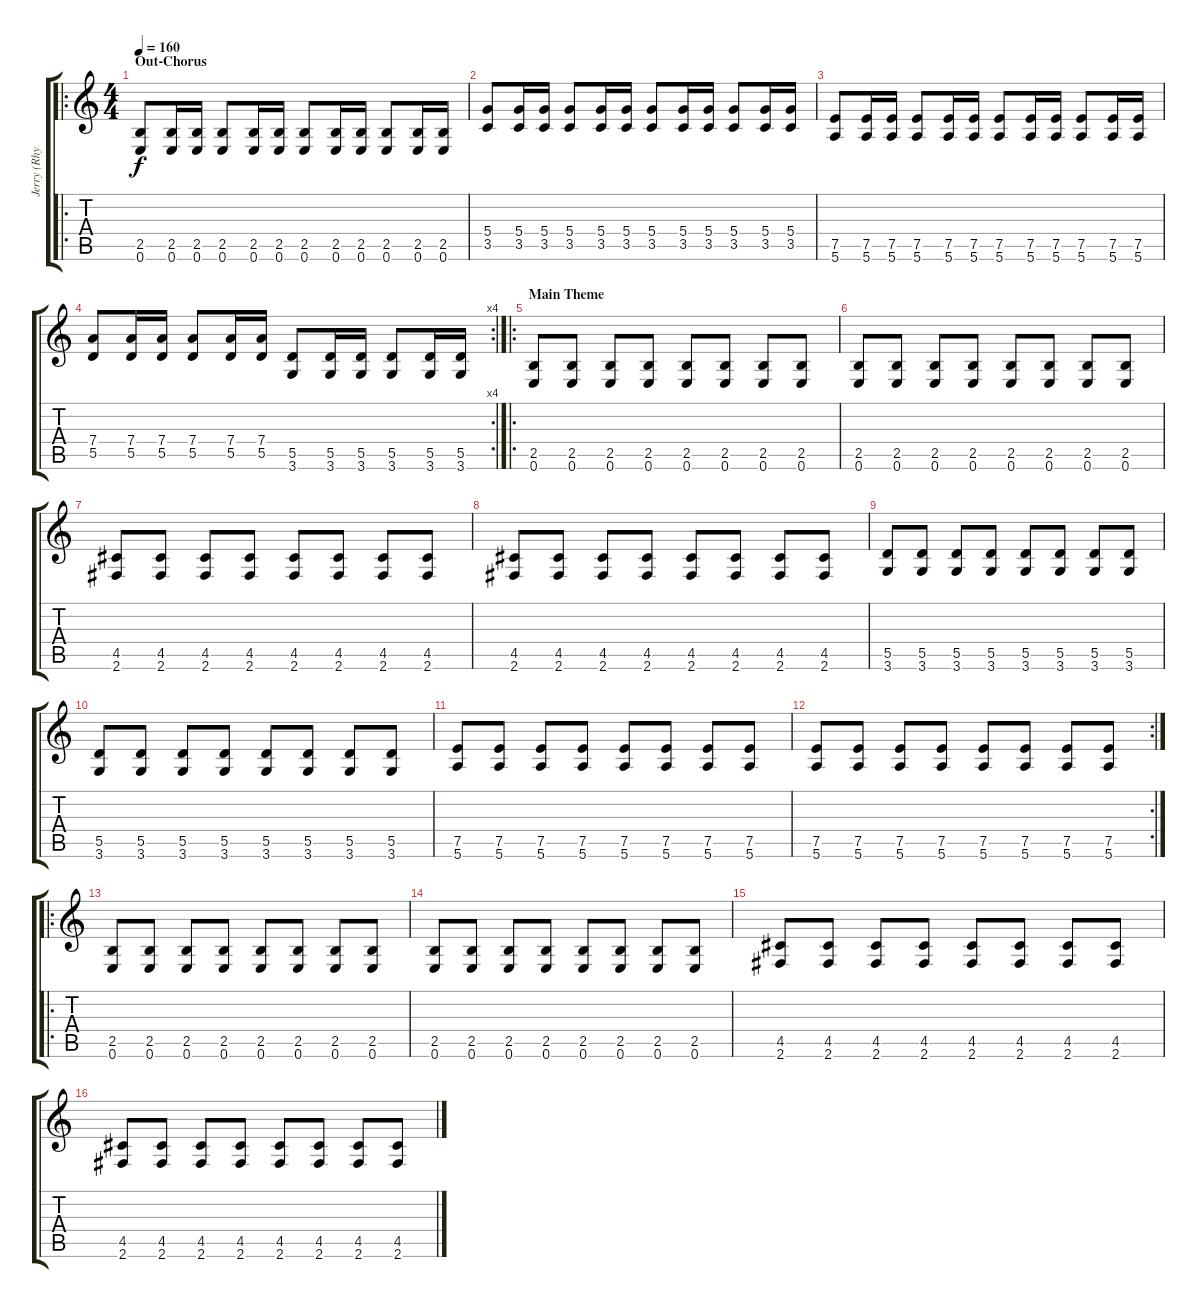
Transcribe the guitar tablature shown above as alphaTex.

\track ("Jerry (Rhythm)" "Jerry (Rhy") {instrument distortionguitar}
\staff {score tabs}
\tuning (E4 B3 G3 D3 A2 E2) {hide}
\ro
\ts (4 4)
\section ("" "Out-Chorus")
\tempo 160
\clef g2
\ks c
(2.5 0.6).8{dy f} (2.5 0.6).16 (2.5 0.6).16 (2.5 0.6).8 (2.5 0.6).16 (2.5 0.6).16 (2.5 0.6).8 (2.5 0.6).16 (2.5 0.6).16 (2.5 0.6).8 (2.5 0.6).16 (2.5 0.6).16 |
(5.4 3.5).8 (5.4 3.5).16 (5.4 3.5).16 (5.4 3.5).8 (5.4 3.5).16 (5.4 3.5).16 (5.4 3.5).8 (5.4 3.5).16 (5.4 3.5).16 (5.4 3.5).8 (5.4 3.5).16 (5.4 3.5).16 |
(7.5 5.6).8 (7.5 5.6).16 (7.5 5.6).16 (7.5 5.6).8 (7.5 5.6).16 (7.5 5.6).16 (7.5 5.6).8 (7.5 5.6).16 (7.5 5.6).16 (7.5 5.6).8 (7.5 5.6).16 (7.5 5.6).16 |
\rc 4
(7.4 5.5).8 (7.4 5.5).16 (7.4 5.5).16 (7.4 5.5).8 (7.4 5.5).16 (7.4 5.5).16 (5.5 3.6).8 (5.5 3.6).16 (5.5 3.6).16 (5.5 3.6).8 (5.5 3.6).16 (5.5 3.6).16 |
\ro
\section ("" "Main Theme")
(2.5 0.6).8 (2.5 0.6).8 (2.5 0.6).8 (2.5 0.6).8 (2.5 0.6).8 (2.5 0.6).8 (2.5 0.6).8 (2.5 0.6).8 |
(2.5 0.6).8 (2.5 0.6).8 (2.5 0.6).8 (2.5 0.6).8 (2.5 0.6).8 (2.5 0.6).8 (2.5 0.6).8 (2.5 0.6).8 |
(4.5 2.6).8 (4.5 2.6).8 (4.5 2.6).8 (4.5 2.6).8 (4.5 2.6).8 (4.5 2.6).8 (4.5 2.6).8 (4.5 2.6).8 |
(4.5 2.6).8 (4.5 2.6).8 (4.5 2.6).8 (4.5 2.6).8 (4.5 2.6).8 (4.5 2.6).8 (4.5 2.6).8 (4.5 2.6).8 |
(5.5 3.6).8 (5.5 3.6).8 (5.5 3.6).8 (5.5 3.6).8 (5.5 3.6).8 (5.5 3.6).8 (5.5 3.6).8 (5.5 3.6).8 |
(5.5 3.6).8 (5.5 3.6).8 (5.5 3.6).8 (5.5 3.6).8 (5.5 3.6).8 (5.5 3.6).8 (5.5 3.6).8 (5.5 3.6).8 |
(7.5 5.6).8 (7.5 5.6).8 (7.5 5.6).8 (7.5 5.6).8 (7.5 5.6).8 (7.5 5.6).8 (7.5 5.6).8 (7.5 5.6).8 |
\rc 2
(7.5 5.6).8 (7.5 5.6).8 (7.5 5.6).8 (7.5 5.6).8 (7.5 5.6).8 (7.5 5.6).8 (7.5 5.6).8 (7.5 5.6).8 |
\ro
(2.5 0.6).8 (2.5 0.6).8 (2.5 0.6).8 (2.5 0.6).8 (2.5 0.6).8 (2.5 0.6).8 (2.5 0.6).8 (2.5 0.6).8 |
(2.5 0.6).8 (2.5 0.6).8 (2.5 0.6).8 (2.5 0.6).8 (2.5 0.6).8 (2.5 0.6).8 (2.5 0.6).8 (2.5 0.6).8 |
(4.5 2.6).8 (4.5 2.6).8 (4.5 2.6).8 (4.5 2.6).8 (4.5 2.6).8 (4.5 2.6).8 (4.5 2.6).8 (4.5 2.6).8 |
(4.5 2.6).8 (4.5 2.6).8 (4.5 2.6).8 (4.5 2.6).8 (4.5 2.6).8 (4.5 2.6).8 (4.5 2.6).8 (4.5 2.6).8
